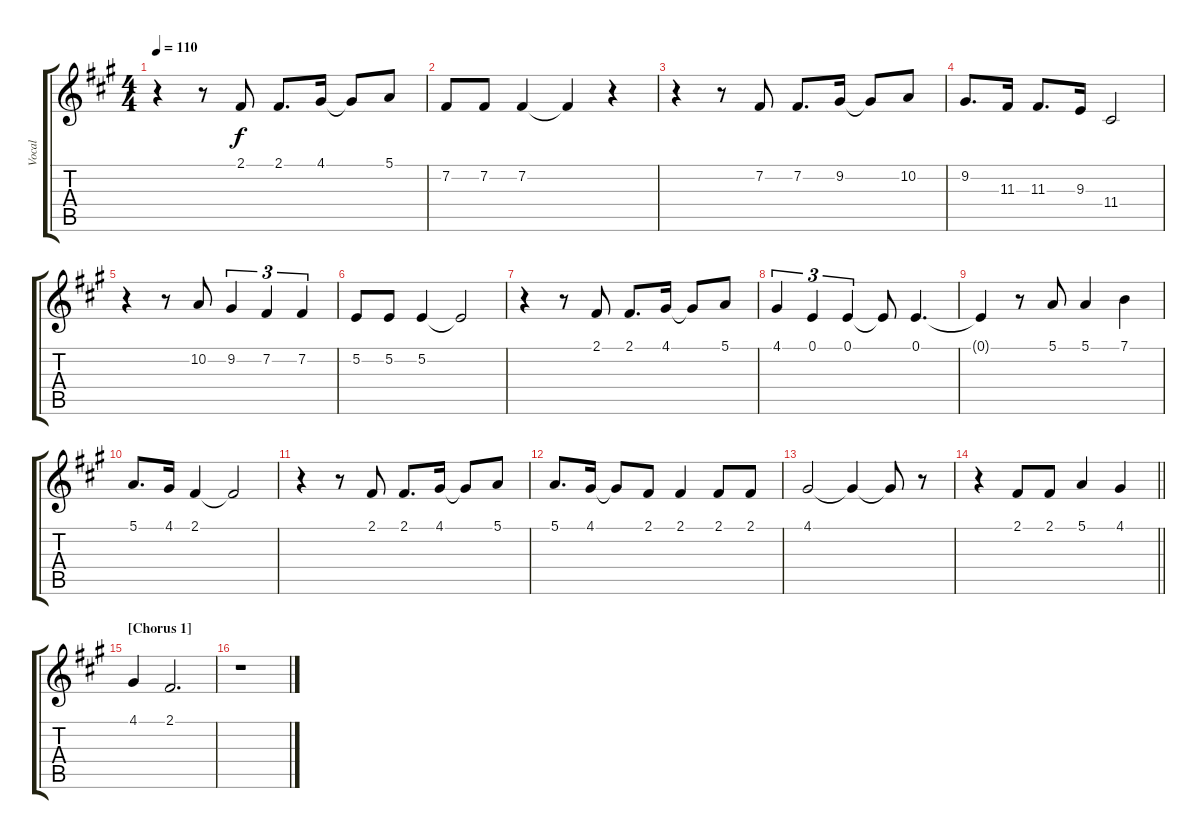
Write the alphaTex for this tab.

\track ("Vocal" "Vocal") {instrument choiraahs}
\staff {score tabs}
\tuning (E4 B3 G3 D3 A2 E2) {hide}
\ts (4 4)
\tempo 110
\clef g2
\ks a
r.4{dy f} r.8 2.1.8 2.1.8{d} 4.1.16 4.1{t}.8 5.1.8 |
7.2.8 7.2.8 7.2.4 7.2{t}.4 r.4 |
r.4 r.8 7.2.8 7.2.8{d} 9.2.16 9.2{t}.8 10.2.8 |
9.2.8{d} 11.3.16 11.3.8{d} 9.3.16 11.4.2 |
r.4 r.8 10.2.8 9.2.4{tu (3 2)} 7.2.4{tu (3 2)} 7.2.4{tu (3 2)} |
5.2.8 5.2.8 5.2.4 5.2{t}.2 |
r.4 r.8 2.1.8 2.1.8{d} 4.1.16 4.1{t}.8 5.1.8 |
4.1.4{tu (3 2)} 0.1.4{tu (3 2)} 0.1.4{tu (3 2)} 0.1{t}.8 0.1.4{d} |
0.1{t}.4 r.8 5.1.8 5.1.4 7.1.4 |
5.1.8{d} 4.1.16 2.1.4 2.1{t}.2 |
r.4 r.8 2.1.8 2.1.8{d} 4.1.16 4.1{t}.8 5.1.8 |
5.1.8{d} 4.1.16 4.1{t}.8 2.1.8 2.1.4 2.1.8 2.1.8 |
4.1.2 4.1{t}.4 4.1{t}.8 r.8 |
\barLineRight lightlight
r.4 2.1.8 2.1.8 5.1.4 4.1.4 |
\section ("" "[Chorus 1]")
4.1.4 2.1.2{d} |
r.1
